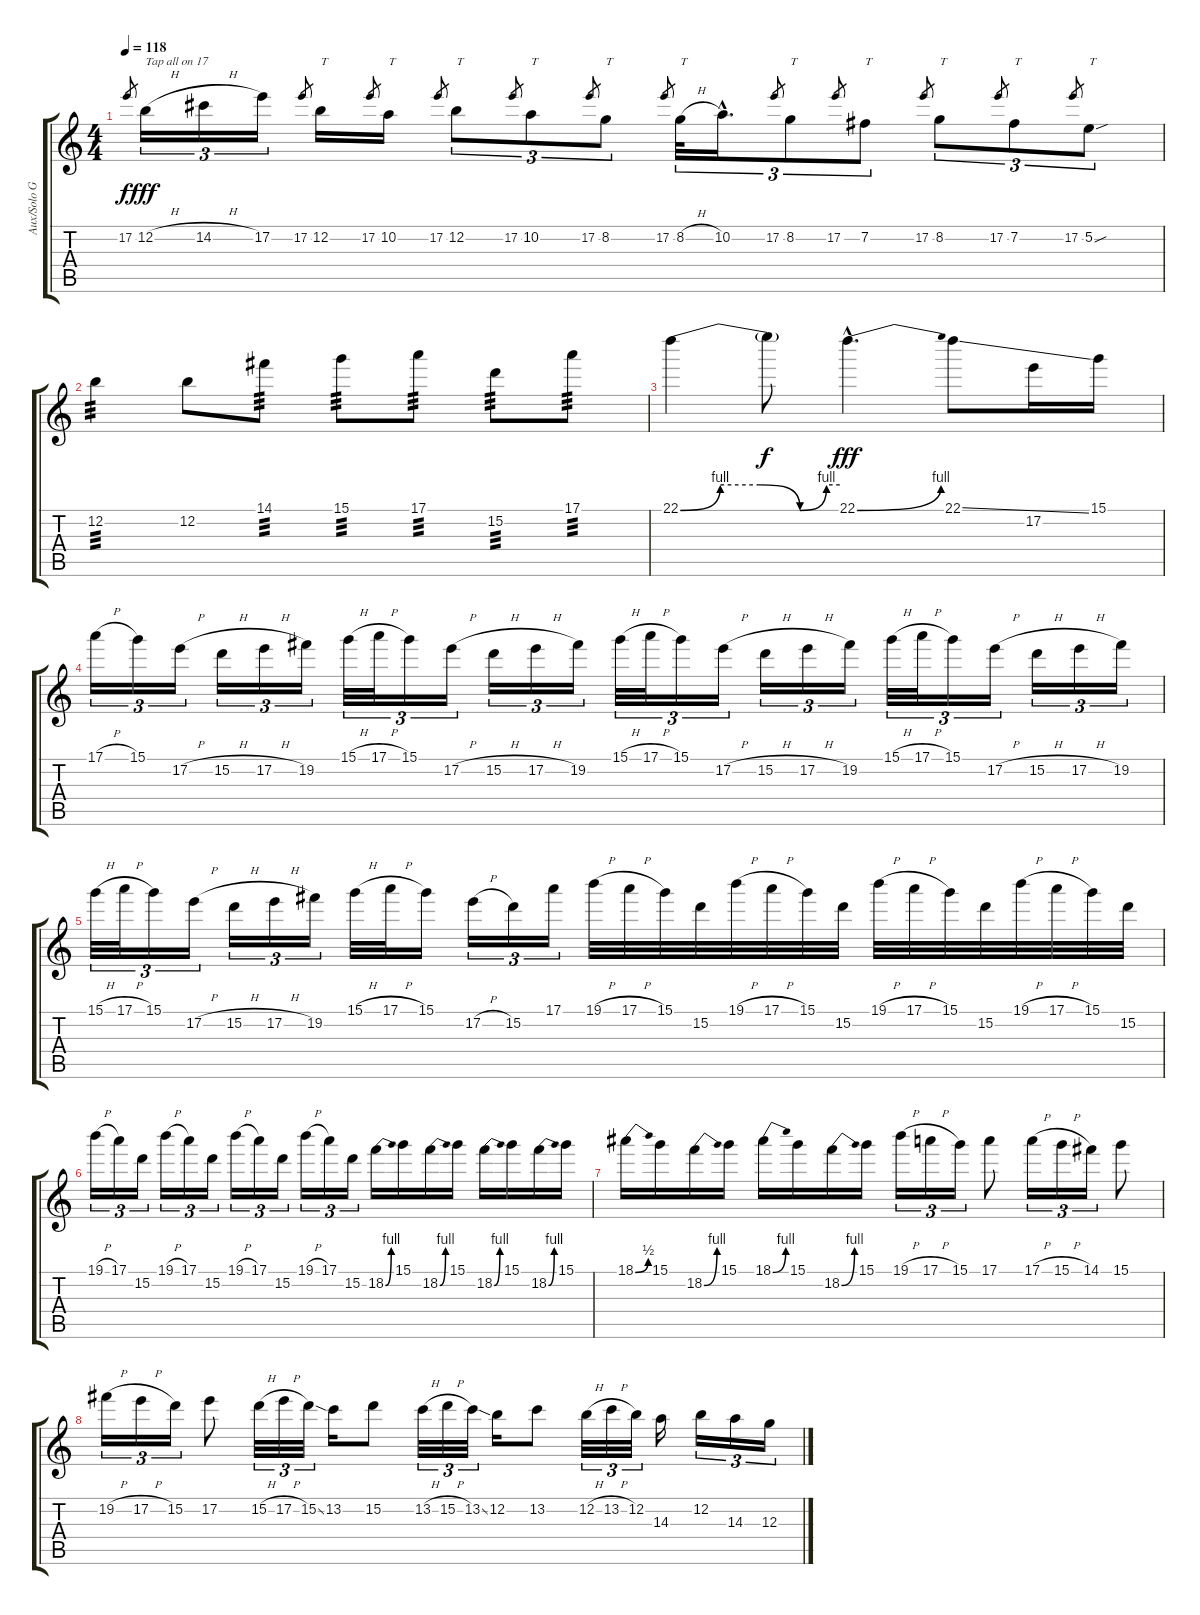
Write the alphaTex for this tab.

\track ("Aux/Solo Gtr1" "Aux/Solo G") {instrument overdrivenguitar}
\staff {score tabs}
\tuning (E4 B3 G3 D3 A2 E2) {hide}
\ts (4 4)
\tempo 118
\clef g2
\ks c
17.2.8{gr dy f} 12.2{h}.16{tu (3 2) txt "Tap all on 17" dy fff} 14.2{h}.16{tu (3 2)} 17.2.16{tu (3 2)} 17.2.8{gr} 12.2.16{txt "T"} 17.2.8{gr} 10.2.16{txt "T"} 17.2.8{gr} 12.2.8{tu (3 2) txt "T"} 17.2.8{gr} 10.2.8{tu (3 2) txt "T"} 17.2.8{gr} 8.2.8{tu (3 2) txt "T"} 17.2.8{gr} 8.2{h}.32{tu (3 2) txt "T"} 10.2{hac}.16{d tu (3 2)} 17.2.8{gr} 8.2.8{tu (3 2) txt "T"} 17.2.8{gr} 7.2.8{tu (3 2) txt "T"} 17.2.8{gr} 8.2.8{tu (3 2) txt "T"} 17.2.8{gr} 7.2.8{tu (3 2) txt "T"} 17.2.8{gr} 5.2{sou}.8{tu (3 2) txt "T"} |
12.2.4{tp 3} 12.2.8 14.1.8{tp 3} 15.1.8{tp 3} 17.1.8{tp 3} 15.2.8{tp 3} 17.1.8{tp 3} |
22.1{be (custom 0 0 15 4 30 4 45 0 55 4 60 4)}.4 22.1{t}.8{dy f} 22.1{be (bend 0 0 60 4) hac}.4{d dy fff} 22.1{ss}.8 17.2.16 15.1.16 |
17.1{h}.16{tu (3 2)} 15.1.16{tu (3 2)} 17.2{h}.16{tu (3 2)} 15.2{h}.16{tu (3 2)} 17.2{h}.16{tu (3 2)} 19.2.16{tu (3 2)} 15.1{h}.32{tu (3 2)} 17.1{h}.32{tu (3 2)} 15.1.16{tu (3 2)} 17.2{h}.16{tu (3 2)} 15.2{h}.16{tu (3 2)} 17.2{h}.16{tu (3 2)} 19.2.16{tu (3 2)} 15.1{h}.32{tu (3 2)} 17.1{h}.32{tu (3 2)} 15.1.16{tu (3 2)} 17.2{h}.16{tu (3 2)} 15.2{h}.16{tu (3 2)} 17.2{h}.16{tu (3 2)} 19.2.16{tu (3 2)} 15.1{h}.32{tu (3 2)} 17.1{h}.32{tu (3 2)} 15.1.16{tu (3 2)} 17.2{h}.16{tu (3 2)} 15.2{h}.16{tu (3 2)} 17.2{h}.16{tu (3 2)} 19.2.16{tu (3 2)} |
15.1{h}.32{tu (3 2)} 17.1{h}.32{tu (3 2)} 15.1.16{tu (3 2)} 17.2{h}.16{tu (3 2)} 15.2{h}.16{tu (3 2)} 17.2{h}.16{tu (3 2)} 19.2.16{tu (3 2)} 15.1{h}.32 17.1{h}.32 15.1.16 17.2{h}.16{tu (3 2)} 15.2.16{tu (3 2)} 17.1.16{tu (3 2)} 19.1{h}.32 17.1{h}.32 15.1.32 15.2.32 19.1{h}.32 17.1{h}.32 15.1.32 15.2.32 19.1{h}.32 17.1{h}.32 15.1.32 15.2.32 19.1{h}.32 17.1{h}.32 15.1.32 15.2.32 |
19.1{h}.16{tu (3 2)} 17.1.16{tu (3 2)} 15.2.16{tu (3 2)} 19.1{h}.16{tu (3 2)} 17.1.16{tu (3 2)} 15.2.16{tu (3 2)} 19.1{h}.16{tu (3 2)} 17.1.16{tu (3 2)} 15.2.16{tu (3 2)} 19.1{h}.16{tu (3 2)} 17.1.16{tu (3 2)} 15.2.16{tu (3 2)} 18.2{be (bend 0 0 60 4)}.16 15.1.16 18.2{be (bend 0 0 60 4)}.16 15.1.16 18.2{be (bend 0 0 60 4)}.16 15.1.16 18.2{be (bend 0 0 60 4)}.16 15.1.16 |
18.1{be (bend 0 0 60 2)}.16 15.1.16 18.2{be (bend 0 0 60 4)}.16 15.1.16 18.1{be (bend 0 0 60 4)}.16 15.1.16 18.2{be (bend 0 0 60 4)}.16 15.1.16 19.1{h}.16{tu (3 2)} 17.1{h}.16{tu (3 2)} 15.1.16{tu (3 2)} 17.1.8 17.1{h}.16{tu (3 2)} 15.1{h}.16{tu (3 2)} 14.1.16{tu (3 2)} 15.1.8 |
19.2{h}.16{tu (3 2)} 17.2{h}.16{tu (3 2)} 15.2.16{tu (3 2)} 17.2.8 15.2{h}.32{tu (3 2)} 17.2{h}.32{tu (3 2)} 15.2{ss}.32{tu (3 2)} 13.2.16 15.2.8 13.2{h}.32{tu (3 2)} 15.2{h}.32{tu (3 2)} 13.2{ss}.32{tu (3 2)} 12.2.16 13.2.8 12.2{h}.32{tu (3 2)} 13.2{h}.32{tu (3 2)} 12.2.32{tu (3 2)} 14.3.16 12.2.16{tu (3 2)} 14.3.16{tu (3 2)} 12.3.16{tu (3 2)}
